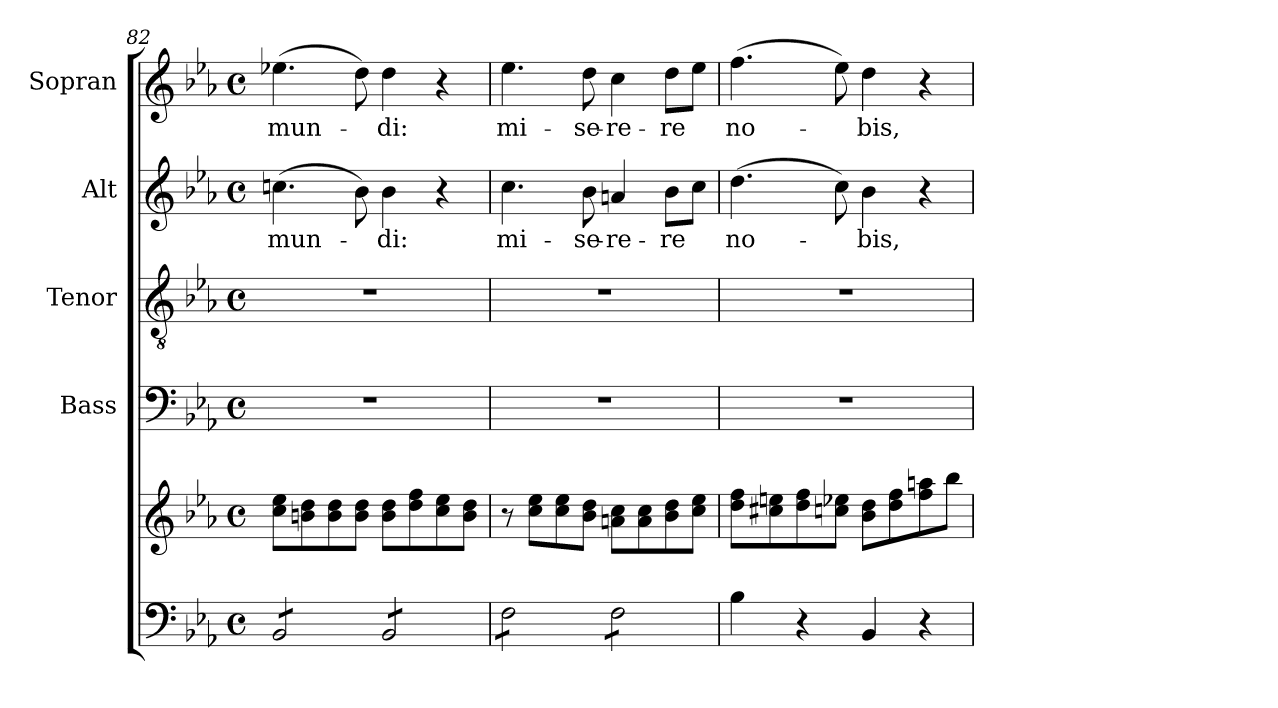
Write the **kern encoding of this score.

**kern	**kern	**kern	**kern	**kern	**text	**kern	**text
*part5	*part5	*part4	*part3	*part2	*part2	*part1	*part1
*staff6	*staff5	*staff4	*staff3	*staff2	*staff2	*staff1	*staff1
*	*	*I"Bass	*I"Tenor	*I"Alt	*	*I"Sopran	*
*	*	*I'B.	*I'T.	*I'A.	*	*I'S.	*
!!LO:LB:g=z
*clefF4	*clefG2	*clefF4	*clefGv2	*clefG2	*	*clefG2	*
*k[b-e-a-]	*k[b-e-a-]	*k[b-e-a-]	*k[b-e-a-]	*k[b-e-a-]	*	*k[b-e-a-]	*
*E-:	*E-:	*E-:	*E-:	*E-:	*	*E-:	*
*M4/4	*M4/4	*M4/4	*M4/4	*M4/4	*	*M4/4	*
*met(c)	*met(c)	*met(c)	*met(c)	*met(c)	*	*met(c)	*
=82	=82	=82	=82	=82	=82	=82	=82
!	!	!	!	!	!LO:LY:b	!	!LO:LY:b
*tremolo	*	*	*	*	*	*	*
8BB-/L	8cc\ 8ee-\L	1r	1r	(>4.ccn\	mun-	(>4.ee-X\	mun-
8BB-/	8bn\ 8dd\	.	.	.	.	.	.
8BB-/	8b\ 8dd\	.	.	.	.	.	.
8BB-/J	8b\ 8dd\J	.	.	8b-\)	.	8dd\)	.
!	!	!	!	!	!LO:LY:b	!	!LO:LY:b
8BB-/L	8b\ 8dd\L	.	.	4b-\	-di:	4dd\	-di:
8BB-/	8dd\ 8ff\	.	.	.	.	.	.
8BB-/	8cc\ 8ee-\	.	.	4r	.	4r	.
8BB-/J	8b\ 8dd\J	.	.	.	.	.	.
=83	=83	=83	=83	=83	=83	=83	=83
!	!	!	!	!	!LO:LY:b	!	!LO:LY:b
8F\L	8r	1r	1r	4.cc\	mi-	4.ee-\	mi-
8F\	8cc\ 8ee-\L	.	.	.	.	.	.
8F\	8cc\ 8ee-\	.	.	.	.	.	.
!	!	!	!	!	!LO:LY:b	!	!LO:LY:b
8F\J	8b-\ 8dd\J	.	.	8b-\	-se-	8dd\	-se-
!	!	!	!	!	!LO:LY:b	!	!LO:LY:b
8F\L	8an\ 8cc\L	.	.	4an/	-re-	4cc\	-re-
8F\	8a\ 8cc\	.	.	.	.	.	.
!	!	!	!	!	!LO:LY:b	!	!LO:LY:b
8F\	8b-\ 8dd\	.	.	8b-\L	-re	8dd\L	-re
8F\J	8cc\ 8ee-\J	.	.	8cc\J	.	8ee-\J	.
*Xtremolo	*	*	*	*	*	*	*
=84	=84	=84	=84	=84	=84	=84	=84
!	!	!	!	!	!LO:LY:b	!	!LO:LY:b
4B-\	8dd\ 8ff\L	1r	1r	(>4.dd\	no-	(>4.ff\	no-
.	8cc#X\ 8een\	.	.	.	.	.	.
4r	8dd\ 8ff\	.	.	.	.	.	.
.	8ccn\ 8ee-X\J	.	.	8cc\)	.	8ee-\)	.
!	!	!	!	!	!LO:LY:b	!	!LO:LY:b
4BB-/	8b-\ 8dd\L	.	.	4b-\	-bis,	4dd\	-bis,
.	8dd\ 8ff\	.	.	.	.	.	.
4r	8ff\ 8aan\	.	.	4r	.	4r	.
.	8bb-\J	.	.	.	.	.	.
=	=	=	=	=	=	=	=
*-	*-	*-	*-	*-	*-	*-	*-
